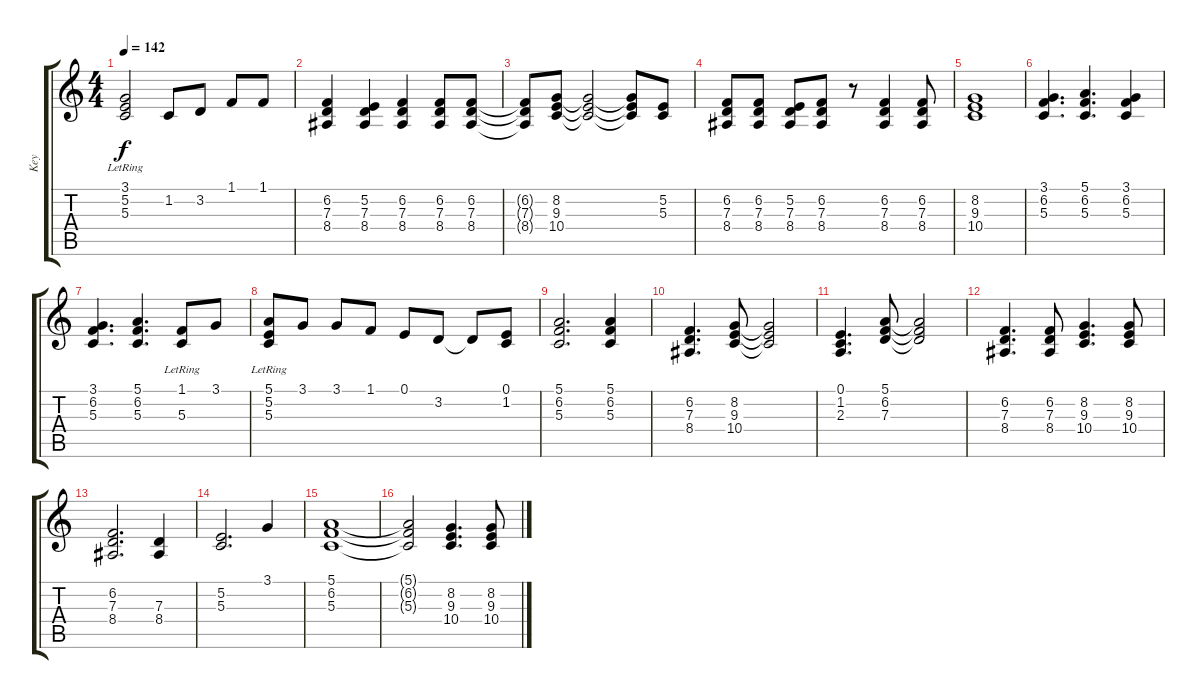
\track ("Key" "Key") {instrument electricgrandpiano}
\staff {score tabs}
\tuning (E4 B3 G3 D3 A2 E2) {hide}
\ts (4 4)
\tempo 142
\clef g2
\ks c
(3.1 5.2{lr} 5.3{lr}).2{dy f} 1.2.8 3.2.8 1.1.8 1.1.8 |
(6.2 7.3 8.4).4 (5.2 7.3 8.4).4 (6.2 7.3 8.4).4 (6.2 7.3 8.4).8 (6.2 7.3 8.4).8 |
(6.2{t} 7.3{t} 8.4{t}).8 (8.2 9.3 10.4).8 (8.2{t} 9.3{t} 10.4{t}).2 (8.2{t} 9.3{t} 10.4{t}).8 (5.2 5.3).8 |
(6.2 7.3 8.4).8 (6.2 7.3 8.4).8 (5.2 7.3 8.4).8 (6.2 7.3 8.4).8 r.8 (6.2 7.3 8.4).4 (6.2 7.3 8.4).8 |
(8.2 9.3 10.4).1 |
(3.1 6.2 5.3).4{d} (5.1 6.2 5.3).4{d} (3.1 6.2 5.3).4 |
(3.1 6.2 5.3).4{d} (5.1 6.2 5.3).4{d} (1.1 5.3{lr}).8 3.1.8 |
(5.1 5.2{lr} 5.3{lr}).8 3.1.8 3.1.8 1.1.8 0.1.8 3.2.8 3.2{t}.8 (0.1 1.2).8 |
(5.1 6.2 5.3).2{d} (5.1 6.2 5.3).4 |
(6.2 7.3 8.4).4{d} (8.2 9.3 10.4).8 (8.2{t} 9.3{t} 10.4{t}).2 |
(0.1 1.2 2.3).4{d} (5.1 6.2 7.3).8 (5.1{t} 6.2{t} 7.3{t}).2 |
(6.2 7.3 8.4).4{d} (6.2 7.3 8.4).8 (8.2 9.3 10.4).4{d} (8.2 9.3 10.4).8 |
(6.2 7.3 8.4).2{d} (7.3 8.4).4 |
(5.2 5.3).2{d} 3.1.4 |
(5.1 6.2 5.3).1 |
(5.1{t} 6.2{t} 5.3{t}).2 (8.2 9.3 10.4).4{d} (8.2 9.3 10.4).8
